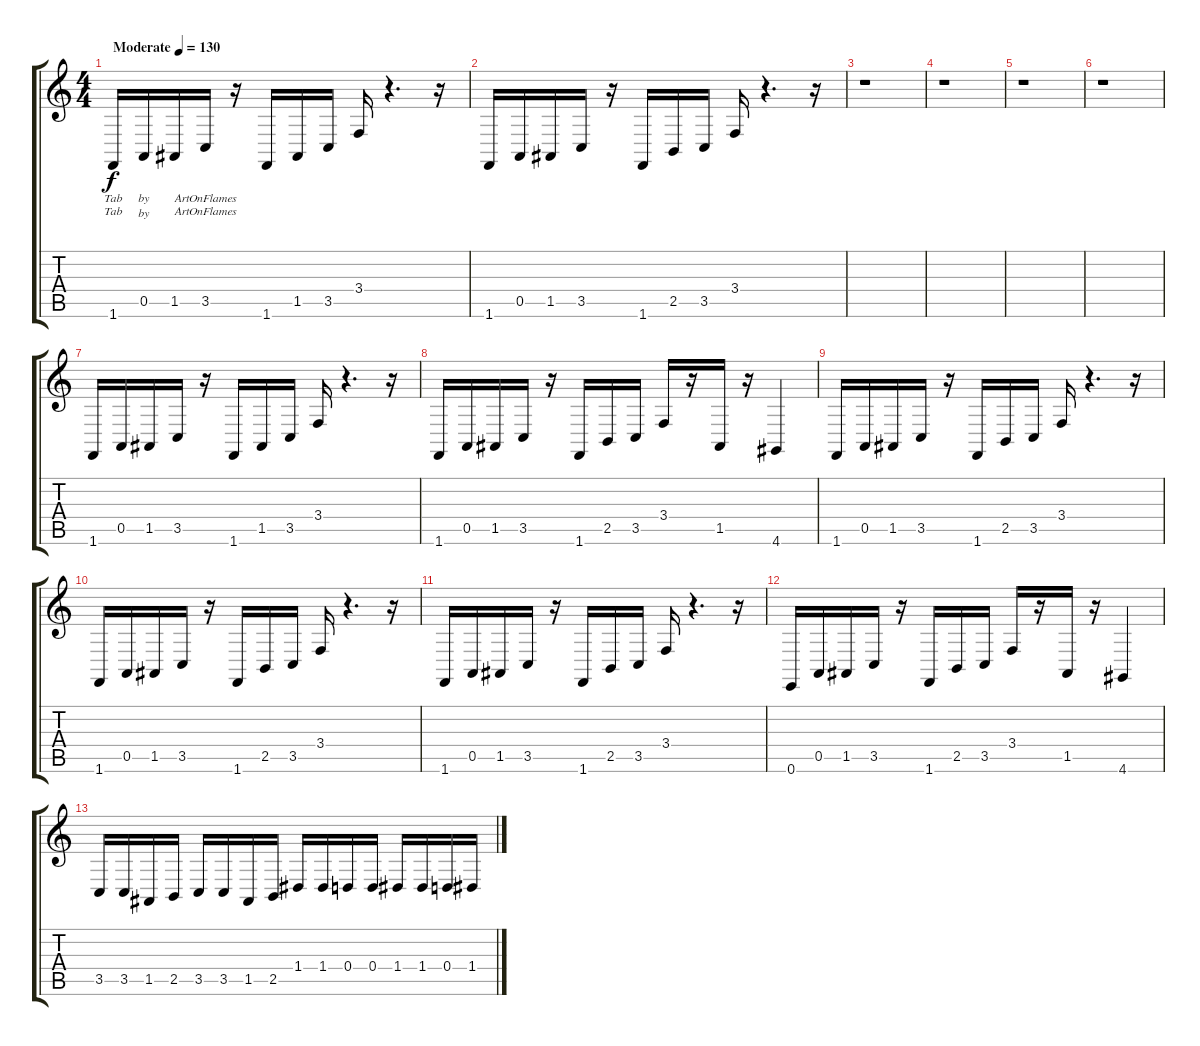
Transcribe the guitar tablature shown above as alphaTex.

\track "" {instrument lead8bassandlead}
\staff {score tabs}
\tuning (E4 B3 G3 D3 A2 E2) {hide}
\ts (4 4)
\tempo (130 "Moderate")
\clef g2
\ks c
1.6.16{lyrics (0 "Tab") lyrics (1 "Tab") lyrics (2 "") lyrics (3 "") lyrics (4 "") dy f instrument lead8bassandlead} 0.5.16{lyrics (0 "by") lyrics (1 "by") lyrics (2 "") lyrics (3 "") lyrics (4 "")} 1.5.16{lyrics (0 "") lyrics (1 "") lyrics (2 "") lyrics (3 "") lyrics (4 "")} 3.5.16{lyrics (0 "ArtOnFlames") lyrics (1 "ArtOnFlames") lyrics (2 "") lyrics (3 "") lyrics (4 "")} r.16 1.6.16 1.5.16 3.5.16 3.4.16 r.4{d} r.16 |
1.6.16 0.5.16 1.5.16 3.5.16 r.16 1.6.16 2.5.16 3.5.16 3.4.16 r.4{d} r.16 |
r.1 |
r.1 |
r.1 |
r.1 |
1.6.16 0.5.16 1.5.16 3.5.16 r.16 1.6.16 1.5.16 3.5.16 3.4.16 r.4{d} r.16 |
1.6.16 0.5.16 1.5.16 3.5.16 r.16 1.6.16 2.5.16 3.5.16 3.4.16 r.16 1.5.16 r.16 4.6.4 |
1.6.16 0.5.16 1.5.16 3.5.16 r.16 1.6.16 2.5.16 3.5.16 3.4.16 r.4{d} r.16 |
1.6.16 0.5.16 1.5.16 3.5.16 r.16 1.6.16 2.5.16 3.5.16 3.4.16 r.4{d} r.16 |
1.6.16 0.5.16 1.5.16 3.5.16 r.16 1.6.16 2.5.16 3.5.16 3.4.16 r.4{d} r.16 |
0.6.16 0.5.16 1.5.16 3.5.16 r.16 1.6.16 2.5.16 3.5.16 3.4.16 r.16 1.5.16 r.16 4.6.4 |
3.5.16 3.5.16 1.5.16 2.5.16 3.5.16 3.5.16 1.5.16 2.5.16 1.4.16 1.4.16 0.4.16 0.4.16 1.4.16 1.4.16 0.4.16 1.4.16
